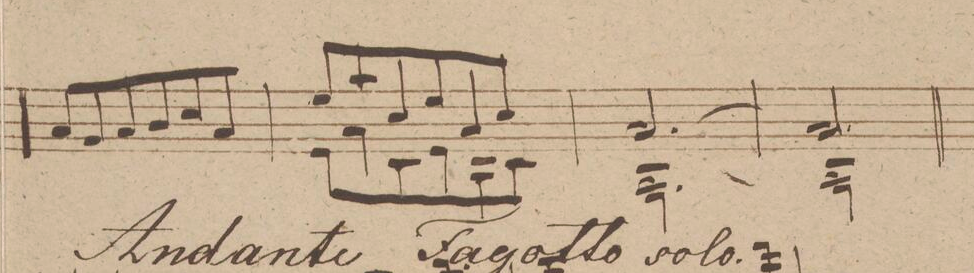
**kern
*I"Organo.
*clefF4
*k[f#]
*M3/4
8C/L
8BB/
8C/
8D\
8E\
8C/J
=93
*^
8G/L	8GG\L
8c/	8C\
8E/	8EE\
8G/	8GG\
8C/	8CC\
8E/J	8EE\J
=94	=94
[2.C/	[2.CC\
=95	=95
2.C/]	2.CC\]
*v	*v
=96||
*-
